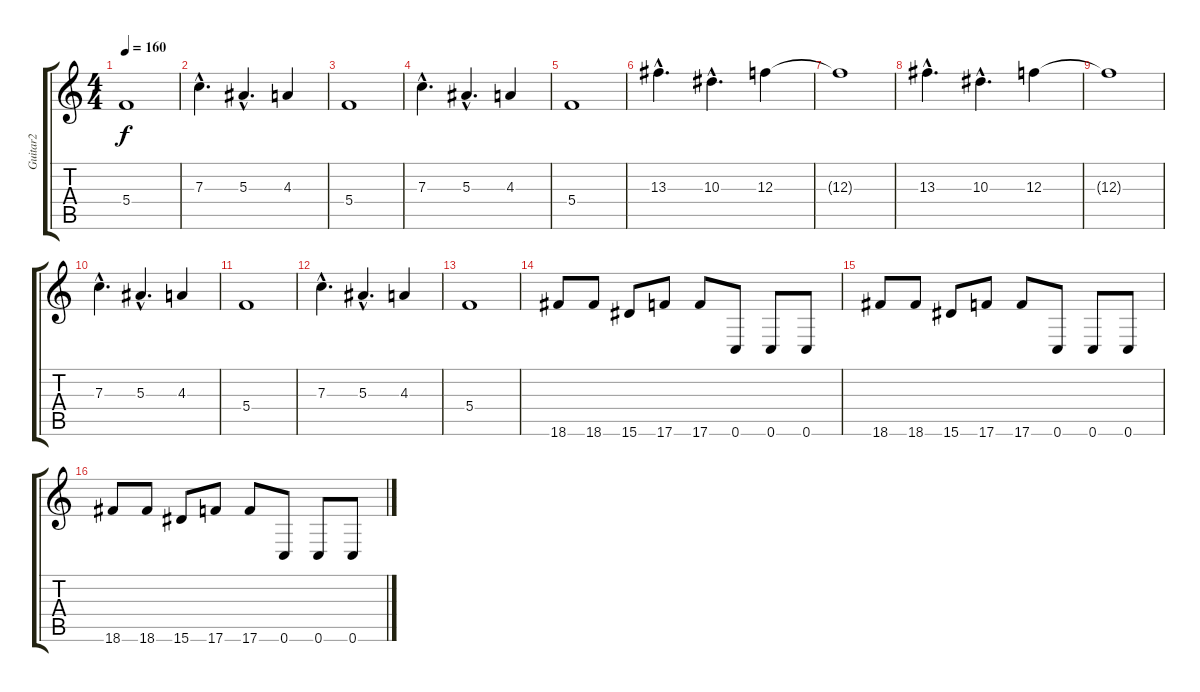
\track ("Guitar2" "Guitar2") {instrument distortionguitar}
\staff {score tabs}
\tuning (D4 A3 F3 C3 G2 C2) {hide}
\ts (4 4)
\tempo 160
\clef g2
\ks c
5.4{t}.1{dy f} |
7.3{hac}.4{d} 5.3{hac}.4{d} 4.3.4 |
5.4.1 |
7.3{hac}.4{d} 5.3{hac}.4{d} 4.3.4 |
5.4.1 |
13.3{hac}.4{d} 10.3{hac}.4{d} 12.3.4 |
12.3{t}.1 |
13.3{hac}.4{d} 10.3{hac}.4{d} 12.3.4 |
12.3{t}.1 |
7.3{hac}.4{d} 5.3{hac}.4{d} 4.3.4 |
5.4.1 |
7.3{hac}.4{d} 5.3{hac}.4{d} 4.3.4 |
5.4.1 |
18.6.8 18.6.8 15.6.8 17.6.8 17.6.8 0.6.8 0.6.8 0.6.8 |
18.6.8 18.6.8 15.6.8 17.6.8 17.6.8 0.6.8 0.6.8 0.6.8 |
18.6.8 18.6.8 15.6.8 17.6.8 17.6.8 0.6.8 0.6.8 0.6.8
